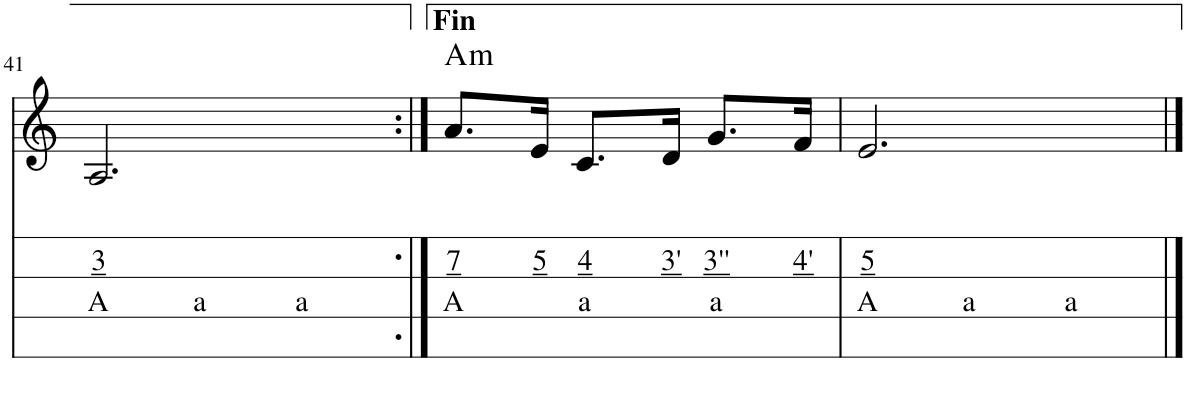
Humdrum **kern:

**kern	**text	**text	**text	**text	**kern	**text	**text	**harte
*part2	*part2	*part2	*part2	*part2	*part1	*part1	*part1	*part1
*staff2	*staff2	*staff2	*staff2	*staff2	*staff1	*staff1	*staff1	*
*I"Tablature	*	*	*	*	*I"Theme	*	*	*
!!LO:PB:g=z
*clefG2	*	*	*	*	*clefG2	*	*	*
*k[]	*	*	*	*	*k[]	*	*	*
*M3/4	*	*	*	*	*M3/4	*	*	*
=41	=41	=41	=41	=41	=41	=41	=41	=41
!	!	!	!	!LO:LY:b	!	!	!LO:LY:b	!
4ryy	.	.	.	A	2.A/	.	3	.
!	!	!	!	!LO:LY:b	!	!	!	!
4ryy	.	.	.	a	.	.	.	.
!	!	!	!	!LO:LY:b	!	!	!	!
4ryy	.	.	.	a	.	.	.	.
=42:|!	=42:|!	=42:|!	=42:|!	=42:|!	=42:|!	=42:|!	=42:|!	=42:|!
!	!	!	!	!LO:LY:b	!	!	!LO:LY:b	!LO:H:kt=m
4ryy	.	.	.	A	8.a/L	.	7	A:min
!	!	!	!	!	!	!	!LO:LY:b	!
.	.	.	.	.	16e/Jk	.	5	.
!	!	!	!	!LO:LY:b	!	!	!LO:LY:b	!
4ryy	.	.	.	a	8.c/L	.	4	.
!	!	!	!	!	!	!	!LO:LY:b	!
.	.	.	.	.	16d/Jk	.	3'	.
!	!	!	!	!LO:LY:b	!	!	!LO:LY:b	!
4ryy	.	.	.	a	8.g/L	.	3''	.
!	!	!	!	!	!	!	!LO:LY:b	!
.	.	.	.	.	16f/Jk	.	4'	.
=43	=43	=43	=43	=43	=43	=43	=43	=43
!	!	!	!	!LO:LY:b	!	!	!LO:LY:b	!
4ryy	.	.	.	A	2.e/	.	5	.
!	!	!	!	!LO:LY:b	!	!	!	!
4ryy	.	.	.	a	.	.	.	.
!	!	!	!	!LO:LY:b	!	!	!	!
4ryy	.	.	.	a	.	.	.	.
==	==	==	==	==	==	==	==	==
*-	*-	*-	*-	*-	*-	*-	*-	*-
